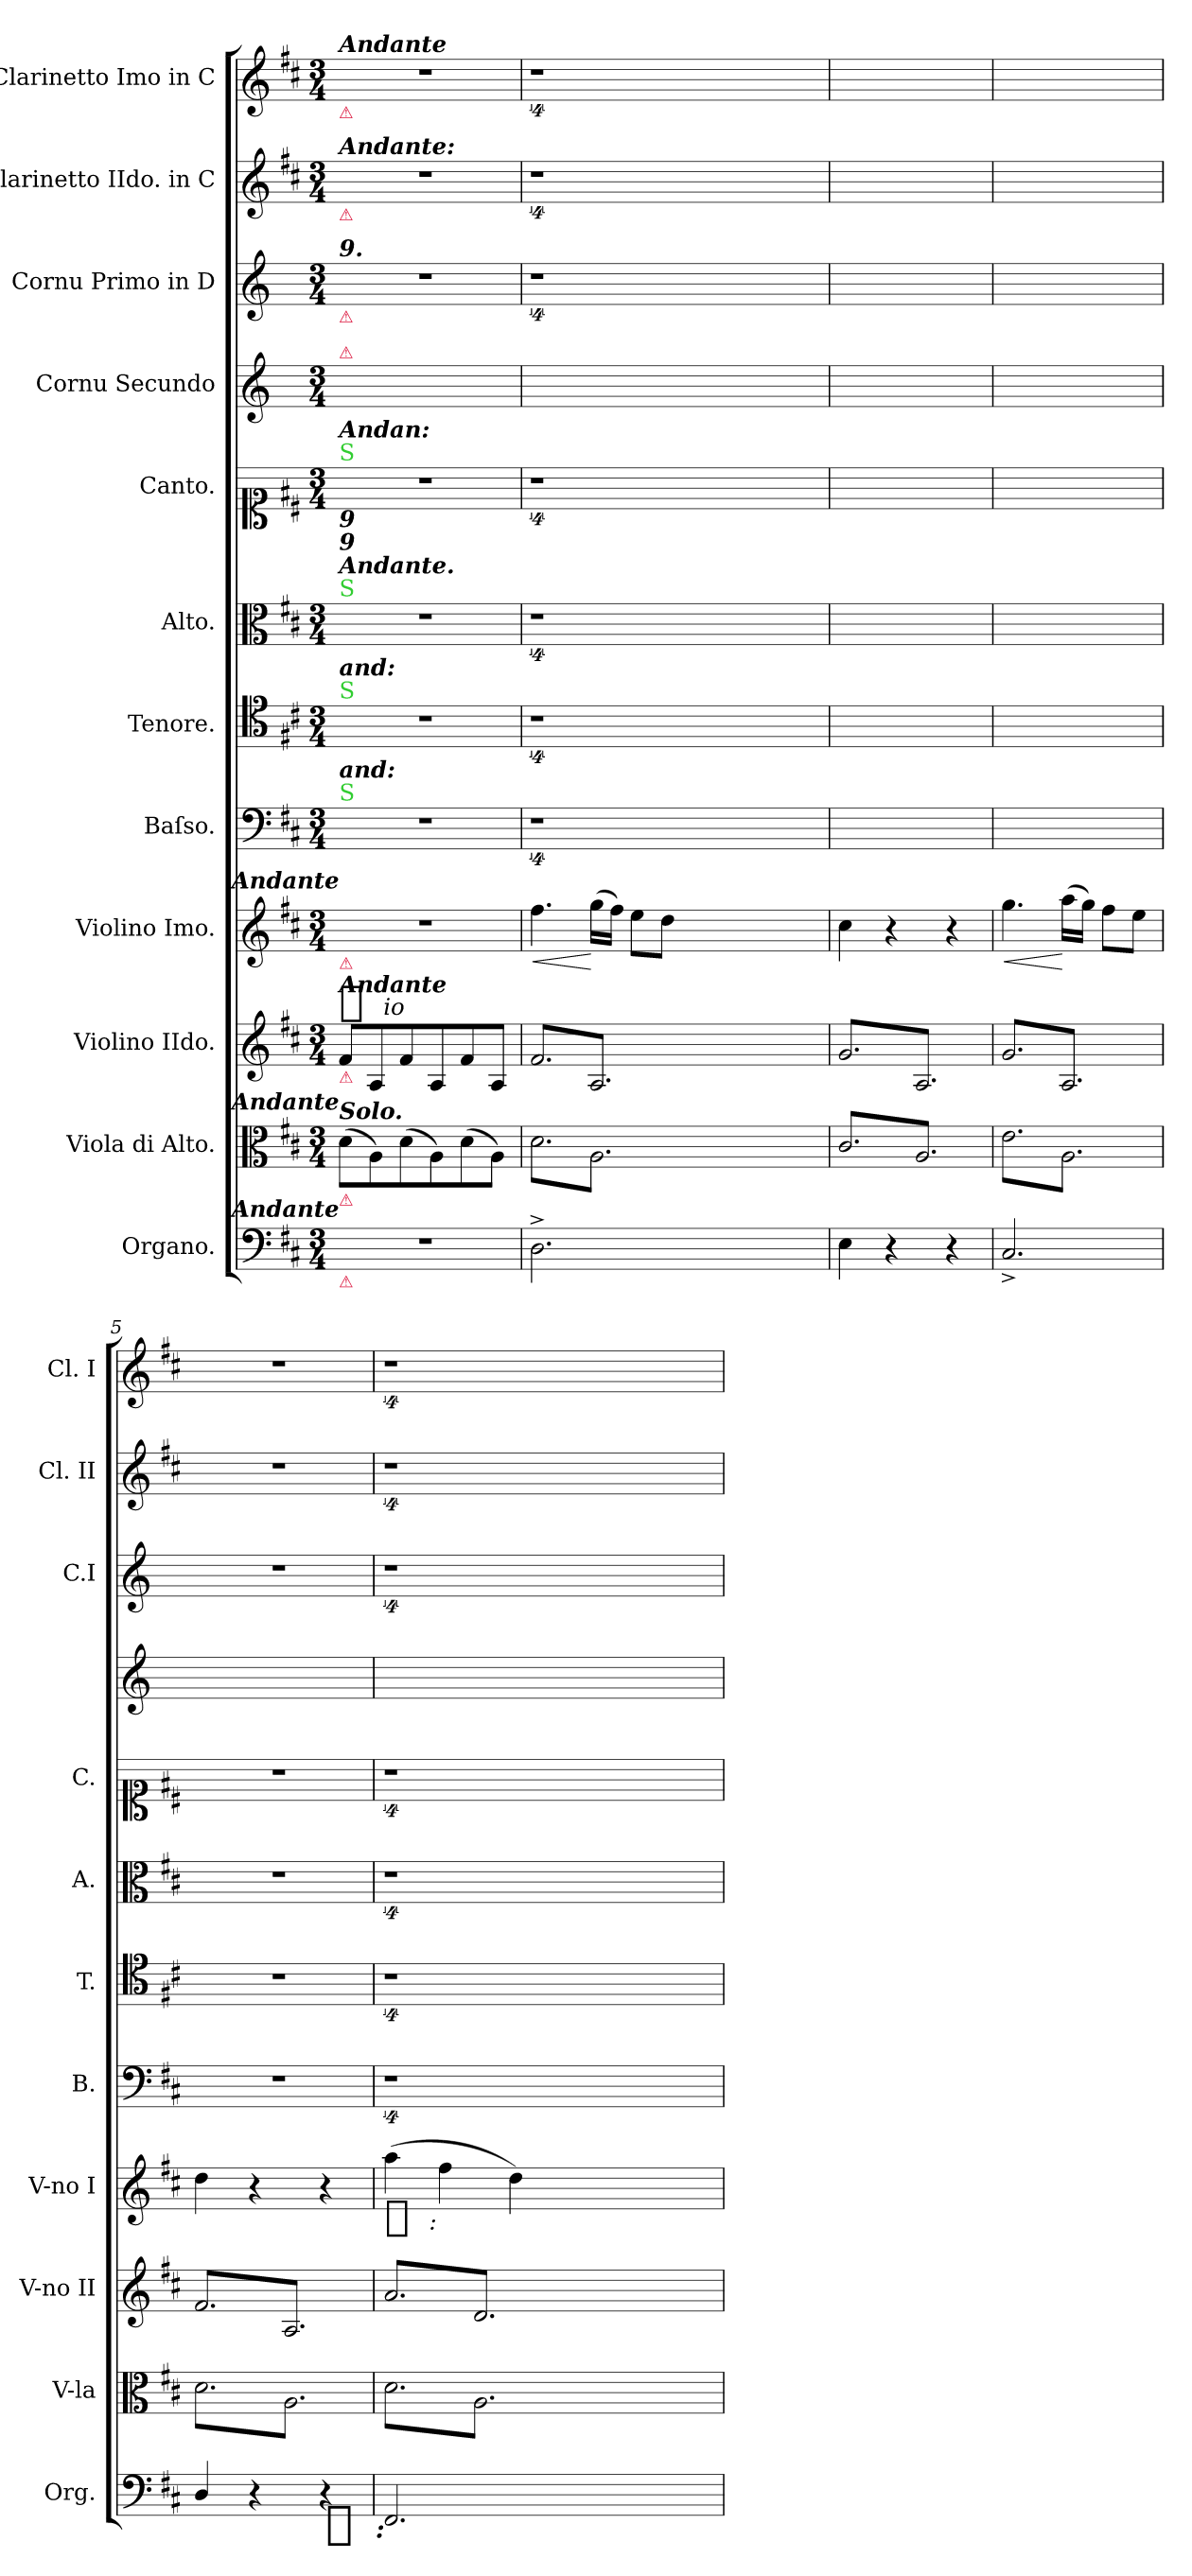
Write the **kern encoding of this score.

**kern	**dynam	**kern	**kern	**dynam	**kern	**dynam	**kern	**kern	**kern	**kern	**kern	**kern	**kern	**kern
*part12	*part12	*part11	*part10	*part10	*part9	*part9	*part8	*part7	*part6	*part5	*part4	*part3	*part2	*part1
*staff12	*staff12	*staff11	*staff10	*staff10	*staff9	*staff9	*staff8	*staff7	*staff6	*staff5	*staff4	*staff3	*staff2	*staff1
*I"Organo.	*	*I"Viola di Alto.	*I"Violino IIdo.	*	*I"Violino Imo.	*	*I"Baſso.	*I"Tenore.	*I"Alto.	*I"Canto.	*I"Cornu Secundo	*I"Cornu Primo in D	*I"Clarinetto IIdo. in C	*I"Clarinetto Imo in C
*I'Org.	*	*I'V-la	*I'V-no II	*	*I'V-no I	*	*I'B.	*I'T.	*I'A.	*I'C.	*	*I'C.I	*I'Cl. II	*I'Cl. I
*clefF4	*	*clefC3	*clefG2	*	*clefG2	*	*clefF4	*clefC4	*clefC3	*clefC1	*clefG2	*clefG2	*clefG2	*clefG2
*	*	*	*	*	*	*	*	*	*	*	*ITrd6c10	*ITrd6c10	*	*
*k[f#c#]	*	*k[f#c#]	*k[f#c#]	*	*k[f#c#]	*	*k[f#c#]	*k[f#c#]	*k[f#c#]	*k[f#c#]	*k[f#c#]	*k[f#c#]	*k[f#c#]	*k[f#c#]
*M3/4	*	*M3/4	*M3/4	*	*M3/4	*	*M3/4	*M3/4	*M3/4	*M3/4	*M3/4	*M3/4	*M3/4	*M3/4
=1	=1	=1	=1	=1	=1	=1	=1	=1	=1	=1	=1	=1	=1	=1
!	!	!	!	!	!	!	!	!	!	!	!	!	!	!LO:TX:b:Bi:color=crimson:t=⚠
!	!	!	!	!	!	!	!	!	!	!	!	!	!	!LO:TX:a:Bi:t=Andante
!	!	!	!	!	!	!	!	!	!	!	!	!	!LO:TX:b:Bi:color=crimson:t=⚠	!
!	!	!	!	!	!	!	!	!	!	!	!	!	!LO:TX:a:Bi:t=Andante&colon;	!
!	!	!	!	!	!	!	!	!	!	!	!	!LO:TX:b:Bi:color=crimson:t=⚠	!	!
!	!	!	!	!	!	!	!	!	!	!	!	!LO:TX:a:Bi:t=9.	!	!
!	!	!	!	!	!	!	!	!	!	!	!LO:TX:a:color=crimson:t=⚠	!	!	!
!	!	!	!	!	!	!	!	!	!	!LO:TX:a:color=limegreen:t=S	!	!	!	!
!	!	!	!	!	!	!	!	!	!	!LO:TX:a:Bi:t=Andan&colon;	!	!	!	!
!	!	!	!	!	!	!	!	!	!	!LO:TX:b:Bi:t=9	!	!	!	!
!	!	!	!	!	!	!	!	!	!LO:TX:a:color=limegreen:t=S	!	!	!	!	!
!	!	!	!	!	!	!	!	!	!LO:TX:a:Bi:t=Andante.	!	!	!	!	!
!	!	!	!	!	!	!	!	!	!LO:TX:a:Bi:t=9	!	!	!	!	!
!	!	!	!	!	!	!	!	!LO:TX:a:color=limegreen:t=S	!	!	!	!	!	!
!	!	!	!	!	!	!	!	!LO:TX:a:Bi:t=and&colon;	!	!	!	!	!	!
!	!	!	!	!	!	!	!LO:TX:a:color=limegreen:t=S	!	!	!	!	!	!	!
!	!	!	!	!	!	!	!LO:TX:a:Bi:t=and&colon;	!	!	!	!	!	!	!
!	!	!	!	!	!LO:TX:b:Bi:color=crimson:t=⚠	!	!	!	!	!	!	!	!	!
!	!	!	!	!	!LO:TX:a:Bi:rj:t=Andante	!	!	!	!	!	!	!	!	!
!	!	!	!LO:TX:b:Bi:color=crimson:t=⚠	!	!	!	!	!	!	!	!	!	!	!
!	!	!	!LO:TX:a:Bi:t=Andante	!	!	!	!	!	!	!	!	!	!	!
!	!	!LO:TX:b:Bi:color=crimson:t=⚠	!	!	!	!	!	!	!	!	!	!	!	!
!	!	!LO:TX:a:Bi:rj:t=Andante	!	!	!	!	!	!	!	!	!	!	!	!
!	!	!LO:TX:a:Bi:t=Solo.	!	!	!	!	!	!	!	!	!	!	!	!
!LO:TX:b:B:color=crimson:t=⚠	!	!	!	!	!	!	!	!	!	!	!	!	!	!
!LO:TX:a:Bi:rj:t=Andante	!	!	!	!	!	!	!	!	!	!	!	!	!	!
!	!	!	!	!LO:DY:a:t=%s io	!	!	!	!	!	!	!	!	!	!
2.r	.	(>8d\L	8f#/L	p	2.r	.	2.r	2.r	2.r	2.r	2.ryy	2.r	2.r	2.r
.	.	8A\)	8A/	.	.	.	.	.	.	.	.	.	.	.
.	.	(>8d\	8f#/	.	.	.	.	.	.	.	.	.	.	.
.	.	8A\)	8A/	.	.	.	.	.	.	.	.	.	.	.
.	.	(>8d\	8f#/	.	.	.	.	.	.	.	.	.	.	.
.	.	8A\J)	8A/J	.	.	.	.	.	.	.	.	.	.	.
=2	=2	=2	=2	=2	=2	=2	=2	=2	=2	=2	=2	=2	=2	=2
!	!	!	!	!	!	!LO:HP:b	!	!	!	!	!	!	!	!
*	*	*tremolo	*	*	*	*	*	*	*	*	*	*	*	*
*	*	*	*tremolo	*	*	*	*	*	*	*	*	*	*	*
2.D^<\	.	(>8d\L	8f#/L	.	4.ff#\	<	4%9r	4%9r	4%9r	4%9r	2.ryy	4%9r	4%9r	4%9r
.	.	8A\)	8A/	.	.	.	.	.	.	.	.	.	.	.
.	.	8d\	8f#/	.	.	.	.	.	.	.	.	.	.	.
.	.	8A\)	8A/	.	(>16gg\LL	[	.	.	.	.	.	.	.	.
.	.	.	.	.	16ff#\JJ)	.	.	.	.	.	.	.	.	.
.	.	8d\	8f#/	.	8ee\L	.	.	.	.	.	.	.	.	.
.	.	8A\)J	8A/J	.	8dd\J	.	.	.	.	.	.	.	.	.
1.ryy	.	1.ryy	1.ryy	.	1.ryy	.	.	.	.	.	1.ryy	.	.	.
.	.	.	.	.	.	.	.	.	.	.	.	.	.	.
.	.	.	.	.	.	.	.	.	.	.	.	.	.	.
=3	=3	=3	=3	=3	=3	=3	=3	=3	=3	=3	=3	=3	=3	=3
4E\	.	(<8c#/L	8g/L	.	4cc#\	.	2.ryy	2.ryy	2.ryy	2.ryy	2.ryy	2.ryy	2.ryy	2.ryy
.	.	8A/)	8A/	.	.	.	.	.	.	.	.	.	.	.
4r	.	8c#/	8g/	.	4r	.	.	.	.	.	.	.	.	.
.	.	8A/)	8A/	.	.	.	.	.	.	.	.	.	.	.
4r	.	8c#/	8g/	.	4r	.	.	.	.	.	.	.	.	.
.	.	8A/)J	8A/J	.	.	.	.	.	.	.	.	.	.	.
=4	=4	=4	=4	=4	=4	=4	=4	=4	=4	=4	=4	=4	=4	=4
!	!	!	!	!	!	!LO:HP:b	!	!	!	!	!	!	!	!
2.C#^</	.	8e\L	8g/L	.	4.gg\	<	2.ryy	2.ryy	2.ryy	2.ryy	2.ryy	2.ryy	2.ryy	2.ryy
.	.	8A\	8A/	.	.	.	.	.	.	.	.	.	.	.
.	.	8e\	8g/	.	.	.	.	.	.	.	.	.	.	.
.	.	8A\	8A/	.	(>16aa\LL	[	.	.	.	.	.	.	.	.
.	.	.	.	.	16gg\JJ)	.	.	.	.	.	.	.	.	.
.	.	8e\	8g/	.	8ff#\L	.	.	.	.	.	.	.	.	.
.	.	8A\J	8A/J	.	8ee\J	.	.	.	.	.	.	.	.	.
=5	=5	=5	=5	=5	=5	=5	=5	=5	=5	=5	=5	=5	=5	=5
4D/	.	8d\L	8f#/L	.	4dd\	.	2.r	2.r	2.r	2.r	2.ryy	2.r	2.r	2.r
.	.	8A\	8A/	.	.	.	.	.	.	.	.	.	.	.
4r	.	8d\	8f#/	.	4r	.	.	.	.	.	.	.	.	.
.	.	8A\	8A/	.	.	.	.	.	.	.	.	.	.	.
4r	.	8d\	8f#/	.	4r	.	.	.	.	.	.	.	.	.
.	.	8A\J	8A/J	.	.	.	.	.	.	.	.	.	.	.
=6	=6	=6	=6	=6	=6	=6	=6	=6	=6	=6	=6	=6	=6	=6
!	!LO:DY:b:rj:t=%s &colon;	!	!	!	!	!LO:DY:b:t=%s &colon;	!	!	!	!	!	!	!	!
2.FF#/	fp	8d\L	8a/L	.	(>4aa\	fp	4%9r	4%9r	4%9r	4%9r	2.ryy	4%9r	4%9r	4%9r
.	.	8A\	8d/	.	.	.	.	.	.	.	.	.	.	.
.	.	8d\	8a/	.	4ff#\	.	.	.	.	.	.	.	.	.
.	.	8A\	8d/	.	.	.	.	.	.	.	.	.	.	.
.	.	8d\	8a/	.	4dd\)	.	.	.	.	.	.	.	.	.
.	.	8A\J	8d/J	.	.	.	.	.	.	.	.	.	.	.
*	*	*	*Xtremolo	*	*	*	*	*	*	*	*	*	*	*
*	*	*Xtremolo	*	*	*	*	*	*	*	*	*	*	*	*
1.ryy	.	1.ryy	1.ryy	.	1.ryy	.	.	.	.	.	1.ryy	.	.	.
.	.	.	.	.	.	.	.	.	.	.	.	.	.	.
.	.	.	.	.	.	.	.	.	.	.	.	.	.	.
=	=	=	=	=	=	=	=	=	=	=	=	=	=	=
*-	*-	*-	*-	*-	*-	*-	*-	*-	*-	*-	*-	*-	*-	*-
